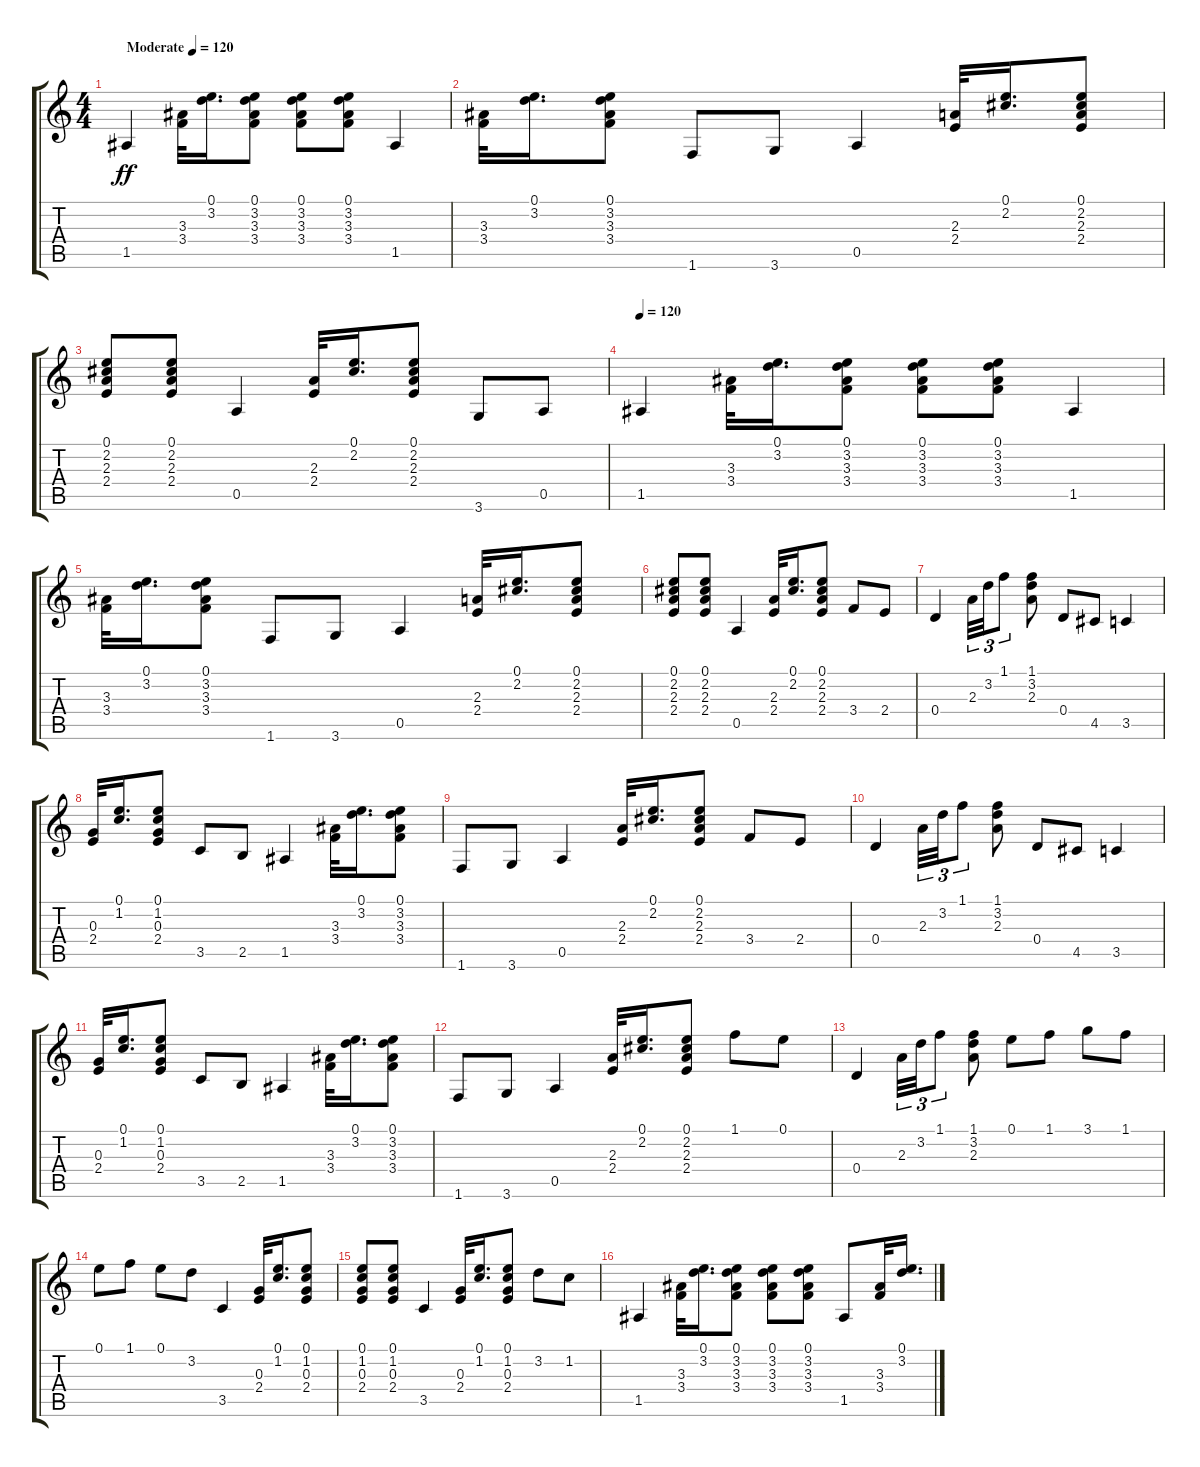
\track "" {instrument acousticguitarnylon}
\staff {score tabs}
\tuning (E4 B3 G3 D3 A2 E2) {hide}
\ts (4 4)
\tempo (120 "Moderate")
\clef g2
\ks c
1.5.4{dy ff instrument acousticguitarnylon} (3.3 3.4).32 (0.1 3.2).16{d} (0.1 3.2 3.3 3.4).8 (0.1 3.2 3.3 3.4).8 (0.1 3.2 3.3 3.4).8 1.5.4 |
(3.3 3.4).32 (0.1 3.2).16{d} (0.1 3.2 3.3 3.4).8 1.6.8 3.6.8 0.5.4 (2.3 2.4).32 (0.1 2.2).16{d} (0.1 2.2 2.3 2.4).8 |
(0.1 2.2 2.3 2.4).8 (0.1 2.2 2.3 2.4).8 0.5.4 (2.3 2.4).32 (0.1 2.2).16{d} (0.1 2.2 2.3 2.4).8 3.6.8 0.5.8 |
\tempo 120
1.5.4 (3.3 3.4).32 (0.1 3.2).16{d} (0.1 3.2 3.3 3.4).8 (0.1 3.2 3.3 3.4).8 (0.1 3.2 3.3 3.4).8 1.5.4 |
(3.3 3.4).32 (0.1 3.2).16{d} (0.1 3.2 3.3 3.4).8 1.6.8 3.6.8 0.5.4 (2.3 2.4).32 (0.1 2.2).16{d} (0.1 2.2 2.3 2.4).8 |
(0.1 2.2 2.3 2.4).8 (0.1 2.2 2.3 2.4).8 0.5.4 (2.3 2.4).32 (0.1 2.2).16{d} (0.1 2.2 2.3 2.4).8 3.4.8 2.4.8 |
0.4.4 2.3.32{tu (3 2)} 3.2.32{tu (3 2)} 1.1.8{tu (3 2)} (1.1 3.2 2.3).8 0.4.8 4.5.8 3.5.4 |
(0.3 2.4).32 (0.1 1.2).16{d} (0.1 1.2 0.3 2.4).8 3.5.8 2.5.8 1.5.4 (3.3 3.4).32 (0.1 3.2).16{d} (0.1 3.2 3.3 3.4).8 |
1.6.8 3.6.8 0.5.4 (2.3 2.4).32 (0.1 2.2).16{d} (0.1 2.2 2.3 2.4).8 3.4.8 2.4.8 |
0.4.4 2.3.32{tu (3 2)} 3.2.32{tu (3 2)} 1.1.8{tu (3 2)} (1.1 3.2 2.3).8 0.4.8 4.5.8 3.5.4 |
(0.3 2.4).32 (0.1 1.2).16{d} (0.1 1.2 0.3 2.4).8 3.5.8 2.5.8 1.5.4 (3.3 3.4).32 (0.1 3.2).16{d} (0.1 3.2 3.3 3.4).8 |
1.6.8 3.6.8 0.5.4 (2.3 2.4).32 (0.1 2.2).16{d} (0.1 2.2 2.3 2.4).8 1.1.8 0.1.8 |
0.4.4 2.3.32{tu (3 2)} 3.2.32{tu (3 2)} 1.1.8{tu (3 2)} (1.1 3.2 2.3).8 0.1.8 1.1.8 3.1.8 1.1.8 |
0.1.8 1.1.8 0.1.8 3.2.8 3.5.4 (0.3 2.4).32 (0.1 1.2).16{d} (0.1 1.2 0.3 2.4).8 |
(0.1 1.2 0.3 2.4).8 (0.1 1.2 0.3 2.4).8 3.5.4 (0.3 2.4).32 (0.1 1.2).16{d} (0.1 1.2 0.3 2.4).8 3.2.8 1.2.8 |
1.5.4 (3.3 3.4).32 (0.1 3.2).16{d} (0.1 3.2 3.3 3.4).8 (0.1 3.2 3.3 3.4).8 (0.1 3.2 3.3 3.4).8 1.5.8 (3.3 3.4).32 (0.1 3.2).16{d}
